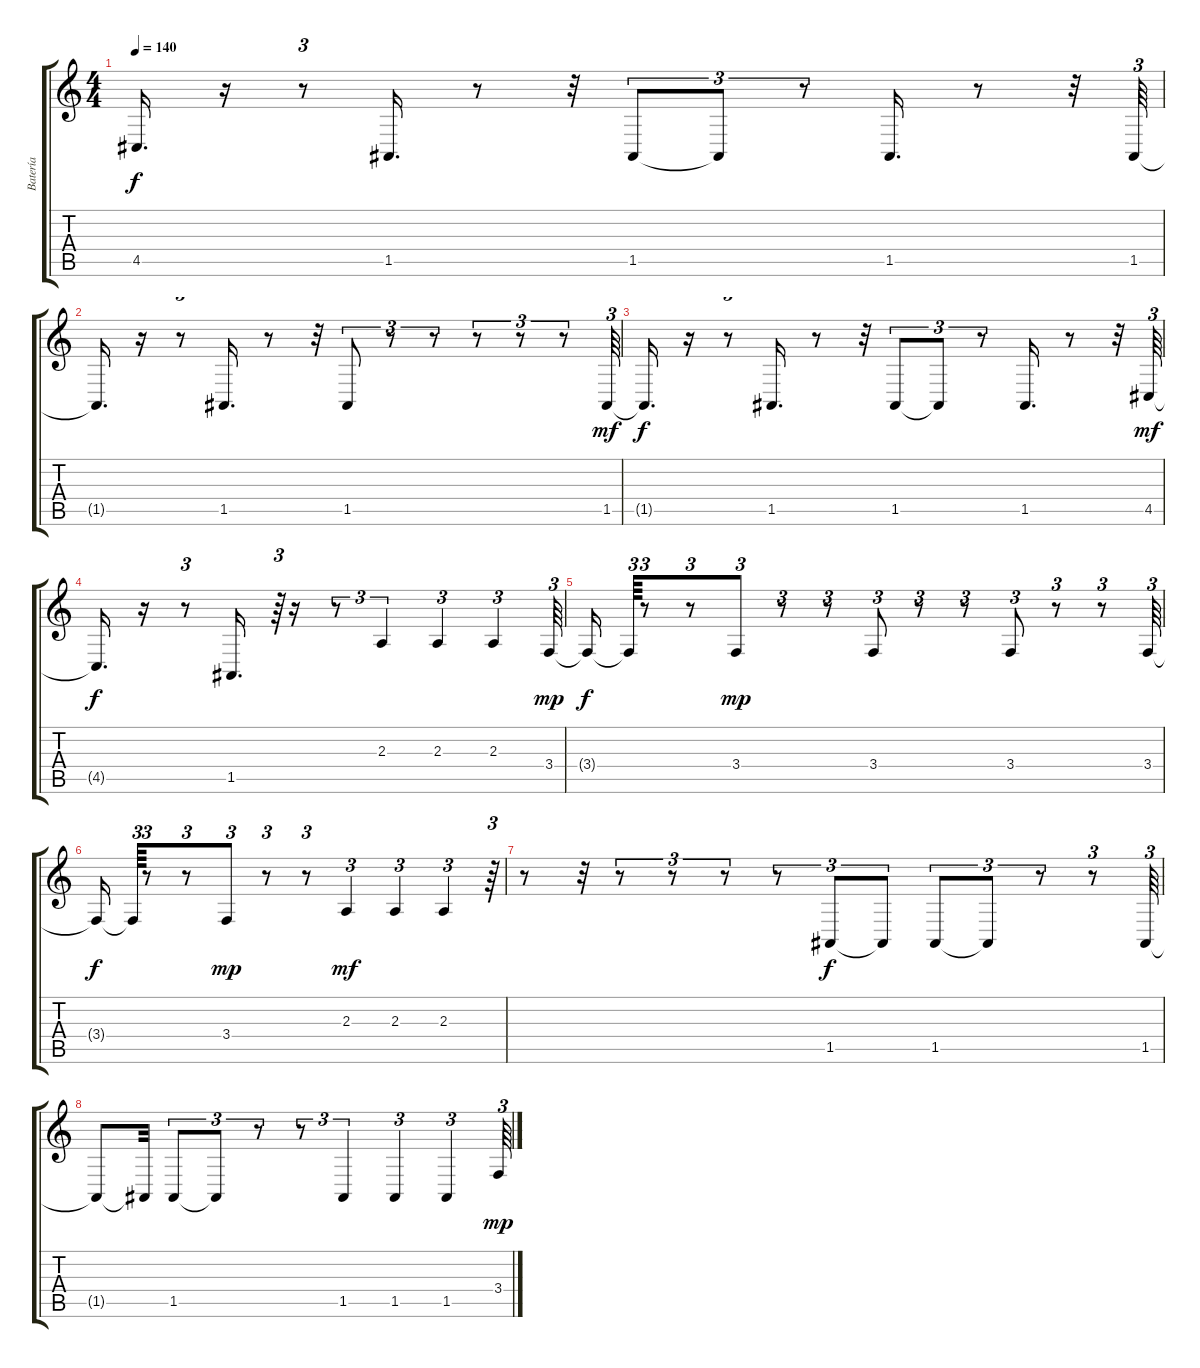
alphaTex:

\track ("Batería" "Batería") {instrument melodictom}
\staff {score tabs}
\tuning (E4 B3 G3 D3 A2 E2) {hide}
\ts (4 4)
\tempo 140
\clef g2
\ks c
4.5{t}.16{d dy f} r.16 r.8{tu (3 2)} 1.5.16{d} r.8 r.32 1.5.8{tu (3 2)} 1.5{t}.8{tu (3 2)} r.8{tu (3 2)} 1.5.16{d} r.8 r.32 1.5.64{tu (3 2)} |
1.5{t}.16{d} r.16 r.8{tu (3 2)} 1.5.16{d} r.8 r.32 1.5.8{tu (3 2)} r.8{tu (3 2)} r.8{tu (3 2)} r.8{tu (3 2)} r.8{tu (3 2)} r.8{tu (3 2)} 1.5.64{tu (3 2) dy mf} |
1.5{t}.16{d dy f} r.16 r.8{tu (3 2)} 1.5.16{d} r.8 r.32 1.5.8{tu (3 2)} 1.5{t}.8{tu (3 2)} r.8{tu (3 2)} 1.5.16{d} r.8 r.32 4.5.64{tu (3 2) dy mf} |
4.5{t}.16{d dy f} r.16 r.8{tu (3 2)} 1.5.16{d} r.64{tu (3 2)} r.16 r.8{tu (3 2)} 2.3.4{tu (3 2)} 2.3.4{tu (3 2)} 2.3.4{tu (3 2)} 3.4.64{tu (3 2) dy mp} |
3.4{t}.16{dy f} 3.4{t}.64{tu (3 2)} r.8{tu (3 2)} r.8{tu (3 2)} 3.4.8{tu (3 2) dy mp} r.8{tu (3 2)} r.8{tu (3 2)} 3.4.8{tu (3 2)} r.8{tu (3 2)} r.8{tu (3 2)} 3.4.8{tu (3 2)} r.8{tu (3 2)} r.8{tu (3 2)} 3.4.64{tu (3 2)} |
3.4{t}.16{dy f} 3.4{t}.64{tu (3 2)} r.8{tu (3 2)} r.8{tu (3 2)} 3.4.8{tu (3 2) dy mp} r.8{tu (3 2)} r.8{tu (3 2)} 2.3.4{tu (3 2) dy mf} 2.3.4{tu (3 2)} 2.3.4{tu (3 2)} r.64{tu (3 2)} |
r.8 r.32 r.8{tu (3 2)} r.8{tu (3 2)} r.8{tu (3 2)} r.8{tu (3 2)} 1.5.8{tu (3 2) dy f} 1.5{t}.8{tu (3 2)} 1.5.8{tu (3 2)} 1.5{t}.8{tu (3 2)} r.8{tu (3 2)} r.8{tu (3 2)} 1.5.64{tu (3 2)} |
1.5{t}.8 1.5{t}.32 1.5.8{tu (3 2)} 1.5{t}.8{tu (3 2)} r.8{tu (3 2)} r.8{tu (3 2)} 1.5.4{tu (3 2)} 1.5.4{tu (3 2)} 1.5.4{tu (3 2)} 3.4.64{tu (3 2) dy mp}
